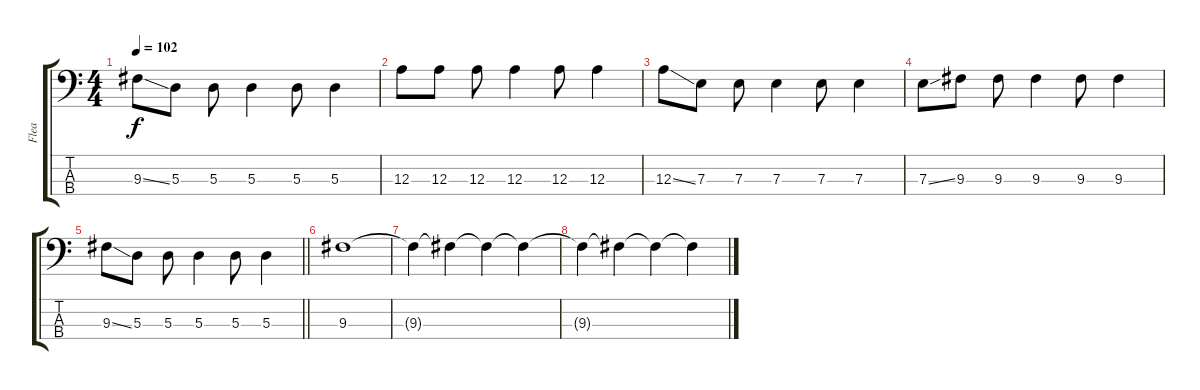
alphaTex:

\track ("Flea" "Flea") {instrument electricbassfinger}
\staff {score tabs}
\tuning (G2 D2 A1 E1) {hide}
\ts (4 4)
\tempo 102
\clef f4
\ks c
9.3{ss}.8{dy f} 5.3.8 5.3.8 5.3.4 5.3.8 5.3.4 |
12.3.8 12.3.8 12.3.8 12.3.4 12.3.8 12.3.4 |
12.3{ss}.8 7.3.8 7.3.8 7.3.4 7.3.8 7.3.4 |
7.3{ss}.8 9.3.8 9.3.8 9.3.4 9.3.8 9.3.4 |
\barLineRight lightlight
9.3{ss}.8 5.3.8 5.3.8 5.3.4 5.3.8 5.3.4 |
9.3.1 |
9.3{t}.4 9.3{t}.4 9.3{t}.4 9.3{t}.4 |
9.3{t}.4 9.3{t}.4 9.3{t}.4 9.3{t}.4
